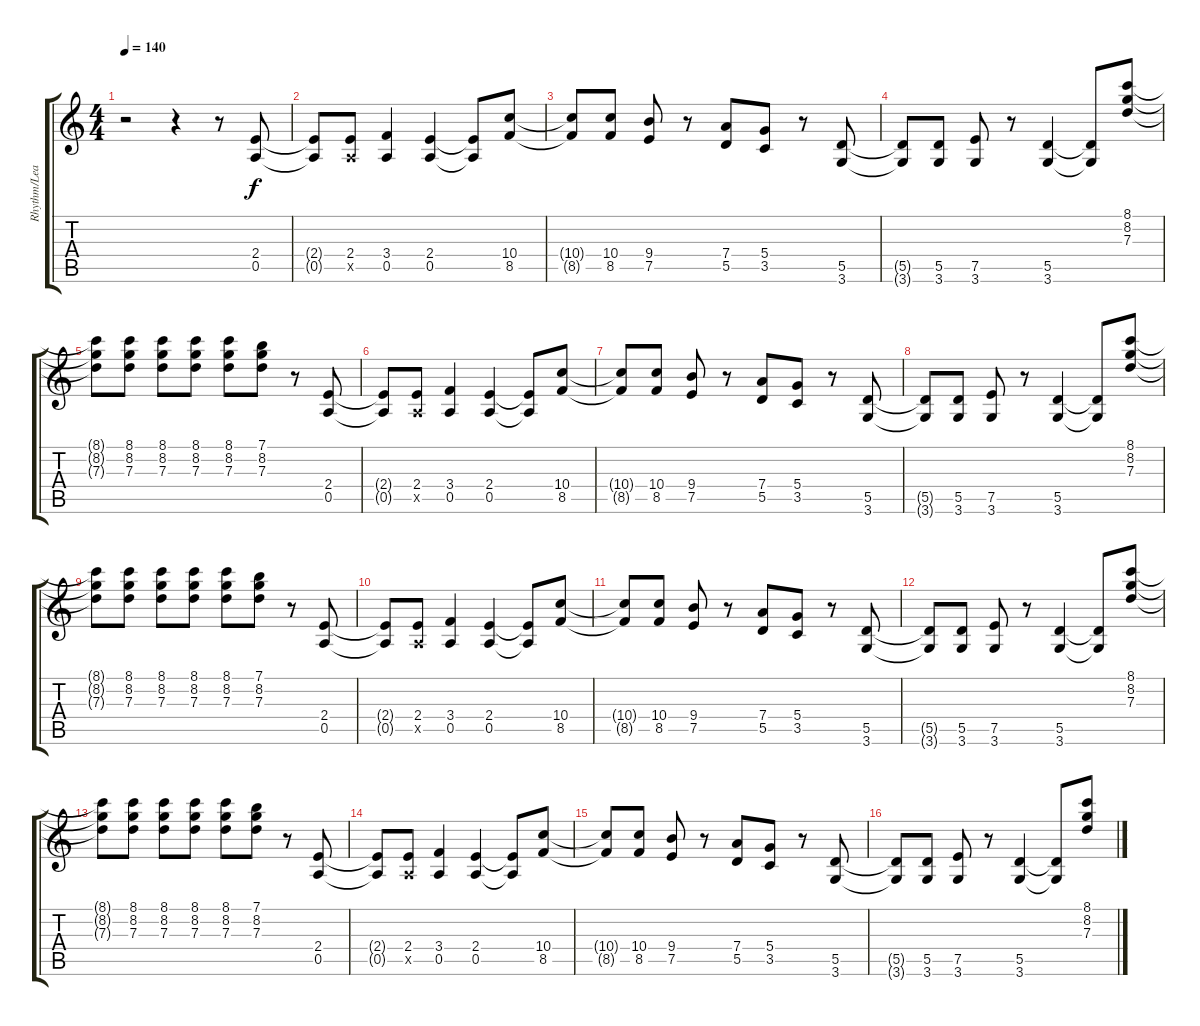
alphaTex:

\track ("Rhythm/Lead" "Rhythm/Lea") {instrument distortionguitar}
\staff {score tabs}
\tuning (E4 B3 G3 D3 A2 E2) {hide}
\ts (4 4)
\tempo 140
\clef g2
\ks c
r.2{dy f instrument distortionguitar} r.4 r.8 (2.4 0.5).8 |
(2.4{t} 0.5{t}).8 (2.4 0.5{x}).8 (3.4 0.5).4 (2.4 0.5).4 (2.4{t} 0.5{t}).8 (10.4 8.5).8 |
(10.4{t} 8.5{t}).8 (10.4 8.5).8 (9.4 7.5).8 r.8 (7.4 5.5).8 (5.4 3.5).8 r.8 (5.5 3.6).8 |
(5.5{t} 3.6{t}).8 (5.5 3.6).8 (7.5 3.6).8 r.8 (5.5 3.6).4 (5.5{t} 3.6{t}).8 (8.1 8.2 7.3).8 |
(8.1{t} 8.2{t} 7.3{t}).8 (8.1 8.2 7.3).8 (8.1 8.2 7.3).8 (8.1 8.2 7.3).8 (8.1 8.2 7.3).8 (7.1 8.2 7.3).8 r.8 (2.4 0.5).8 |
(2.4{t} 0.5{t}).8 (2.4 0.5{x}).8 (3.4 0.5).4 (2.4 0.5).4 (2.4{t} 0.5{t}).8 (10.4 8.5).8 |
(10.4{t} 8.5{t}).8 (10.4 8.5).8 (9.4 7.5).8 r.8 (7.4 5.5).8 (5.4 3.5).8 r.8 (5.5 3.6).8 |
(5.5{t} 3.6{t}).8 (5.5 3.6).8 (7.5 3.6).8 r.8 (5.5 3.6).4 (5.5{t} 3.6{t}).8 (8.1 8.2 7.3).8 |
(8.1{t} 8.2{t} 7.3{t}).8 (8.1 8.2 7.3).8 (8.1 8.2 7.3).8 (8.1 8.2 7.3).8 (8.1 8.2 7.3).8 (7.1 8.2 7.3).8 r.8 (2.4 0.5).8 |
(2.4{t} 0.5{t}).8 (2.4 0.5{x}).8 (3.4 0.5).4 (2.4 0.5).4 (2.4{t} 0.5{t}).8 (10.4 8.5).8 |
(10.4{t} 8.5{t}).8 (10.4 8.5).8 (9.4 7.5).8 r.8 (7.4 5.5).8 (5.4 3.5).8 r.8 (5.5 3.6).8 |
(5.5{t} 3.6{t}).8 (5.5 3.6).8 (7.5 3.6).8 r.8 (5.5 3.6).4 (5.5{t} 3.6{t}).8 (8.1 8.2 7.3).8 |
(8.1{t} 8.2{t} 7.3{t}).8 (8.1 8.2 7.3).8 (8.1 8.2 7.3).8 (8.1 8.2 7.3).8 (8.1 8.2 7.3).8 (7.1 8.2 7.3).8 r.8 (2.4 0.5).8 |
(2.4{t} 0.5{t}).8 (2.4 0.5{x}).8 (3.4 0.5).4 (2.4 0.5).4 (2.4{t} 0.5{t}).8 (10.4 8.5).8 |
(10.4{t} 8.5{t}).8 (10.4 8.5).8 (9.4 7.5).8 r.8 (7.4 5.5).8 (5.4 3.5).8 r.8 (5.5 3.6).8 |
(5.5{t} 3.6{t}).8 (5.5 3.6).8 (7.5 3.6).8 r.8 (5.5 3.6).4 (5.5{t} 3.6{t}).8 (8.1 8.2 7.3).8
